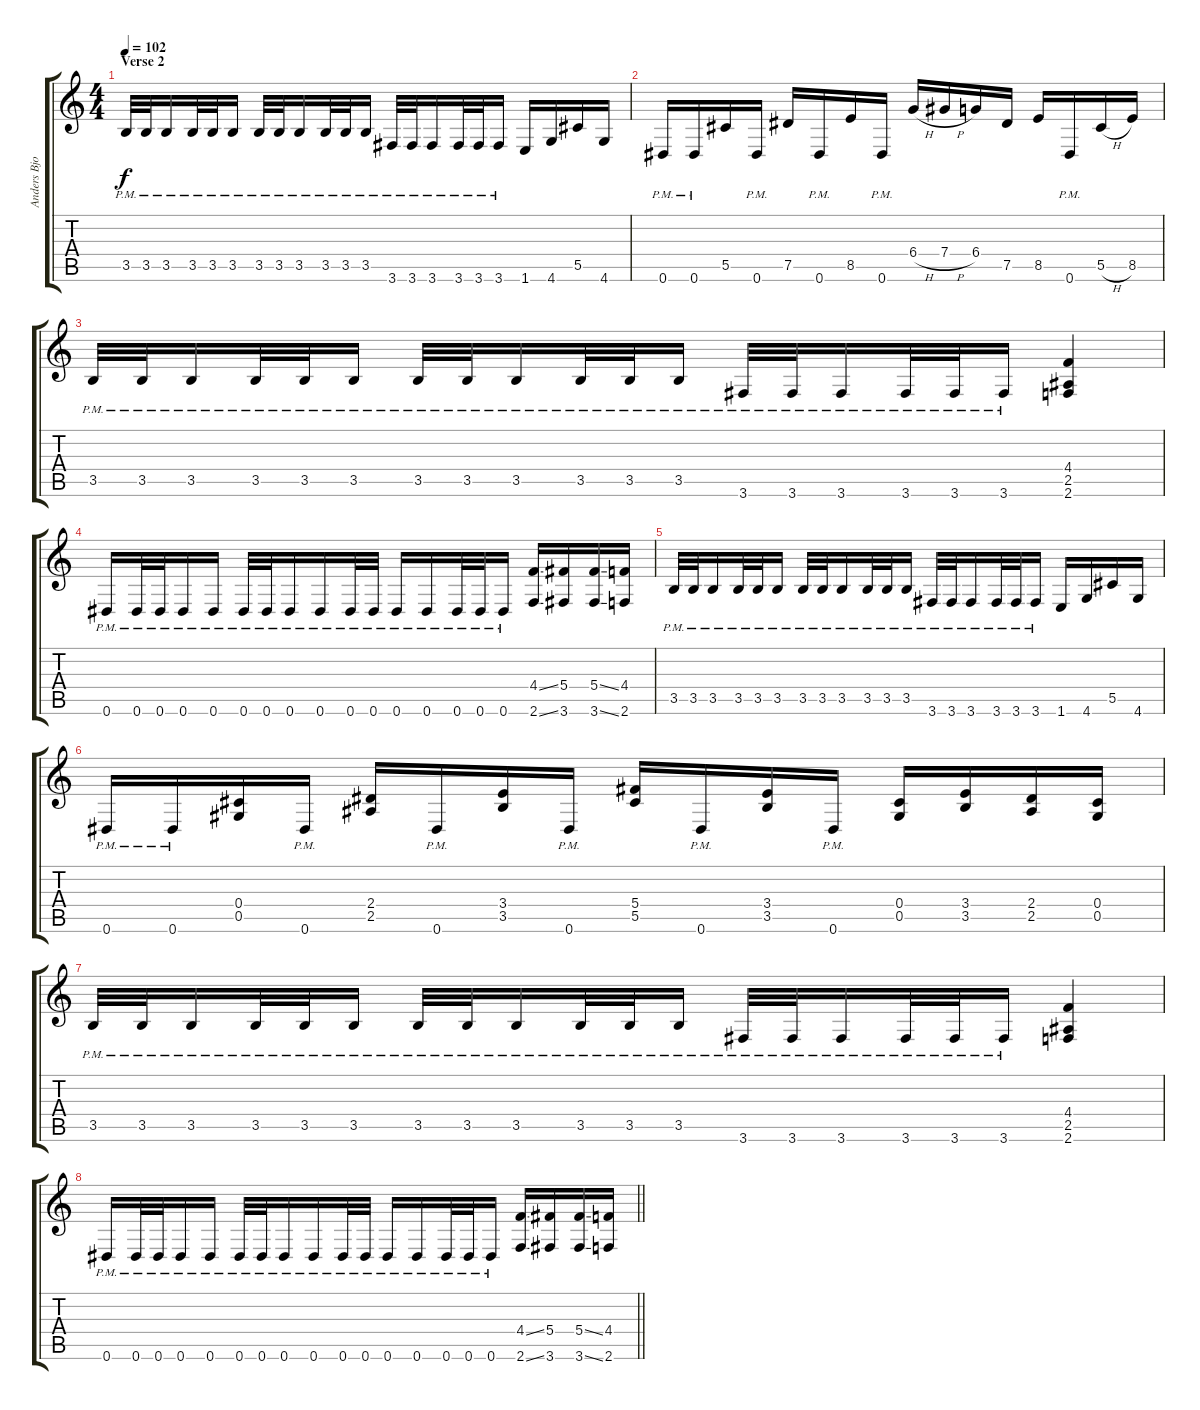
\track ("Anders Bjorler" "Anders Bjo") {instrument distortionguitar}
\staff {score tabs}
\tuning (Eb4 Bb3 Gb3 Db3 Ab2 Eb2) {hide}
\ts (4 4)
\section ("" "Verse 2")
\tempo 102
\clef g2
\ks c
3.5{pm}.32{dy f} 3.5{pm}.32 3.5{pm}.16 3.5{pm}.32 3.5{pm}.32 3.5{pm}.16 3.5{pm}.32 3.5{pm}.32 3.5{pm}.16 3.5{pm}.32 3.5{pm}.32 3.5{pm}.16 3.6{pm}.32 3.6{pm}.32 3.6{pm}.16 3.6{pm}.32 3.6{pm}.32 3.6{pm}.16 1.6.16 4.6.16 5.5.16 4.6.16 |
0.6{pm}.16 0.6{pm}.16 5.5.16 0.6{pm}.16 7.5.16 0.6{pm}.16 8.5.16 0.6{pm}.16 6.4{h}.16 7.4{h}.16 6.4.16 7.5.16 8.5.16 0.6{pm}.16 5.5{h}.16 8.5.16 |
3.5{pm}.32 3.5{pm}.32 3.5{pm}.16 3.5{pm}.32 3.5{pm}.32 3.5{pm}.16 3.5{pm}.32 3.5{pm}.32 3.5{pm}.16 3.5{pm}.32 3.5{pm}.32 3.5{pm}.16 3.6{pm}.32 3.6{pm}.32 3.6{pm}.16 3.6{pm}.32 3.6{pm}.32 3.6{pm}.16 (4.4 2.5 2.6).4 |
0.6{pm}.16 0.6{pm}.32 0.6{pm}.32 0.6{pm}.16 0.6{pm}.16 0.6{pm}.32 0.6{pm}.32 0.6{pm}.16 0.6{pm}.16 0.6{pm}.32 0.6{pm}.32 0.6{pm}.16 0.6{pm}.16 0.6{pm}.32 0.6{pm}.32 0.6{pm}.16 (4.4{ss} 2.6{ss}).16 (5.4 3.6).16 (5.4{ss} 3.6{ss}).16 (4.4 2.6).16 |
3.5{pm}.32 3.5{pm}.32 3.5{pm}.16 3.5{pm}.32 3.5{pm}.32 3.5{pm}.16 3.5{pm}.32 3.5{pm}.32 3.5{pm}.16 3.5{pm}.32 3.5{pm}.32 3.5{pm}.16 3.6{pm}.32 3.6{pm}.32 3.6{pm}.16 3.6{pm}.32 3.6{pm}.32 3.6{pm}.16 1.6.16 4.6.16 5.5.16 4.6.16 |
0.6{pm}.16 0.6{pm}.16 (0.4 0.5).16 0.6{pm}.16 (2.4 2.5).16 0.6{pm}.16 (3.4 3.5).16 0.6{pm}.16 (5.4 5.5).16 0.6{pm}.16 (3.4 3.5).16 0.6{pm}.16 (0.4 0.5).16 (3.4 3.5).16 (2.4 2.5).16 (0.4 0.5).16 |
3.5{pm}.32 3.5{pm}.32 3.5{pm}.16 3.5{pm}.32 3.5{pm}.32 3.5{pm}.16 3.5{pm}.32 3.5{pm}.32 3.5{pm}.16 3.5{pm}.32 3.5{pm}.32 3.5{pm}.16 3.6{pm}.32 3.6{pm}.32 3.6{pm}.16 3.6{pm}.32 3.6{pm}.32 3.6{pm}.16 (4.4 2.5 2.6).4 |
\barLineRight lightlight
0.6{pm}.16 0.6{pm}.32 0.6{pm}.32 0.6{pm}.16 0.6{pm}.16 0.6{pm}.32 0.6{pm}.32 0.6{pm}.16 0.6{pm}.16 0.6{pm}.32 0.6{pm}.32 0.6{pm}.16 0.6{pm}.16 0.6{pm}.32 0.6{pm}.32 0.6{pm}.16 (4.4{ss} 2.6{ss}).16 (5.4 3.6).16 (5.4{ss} 3.6{ss}).16 (4.4 2.6).16
